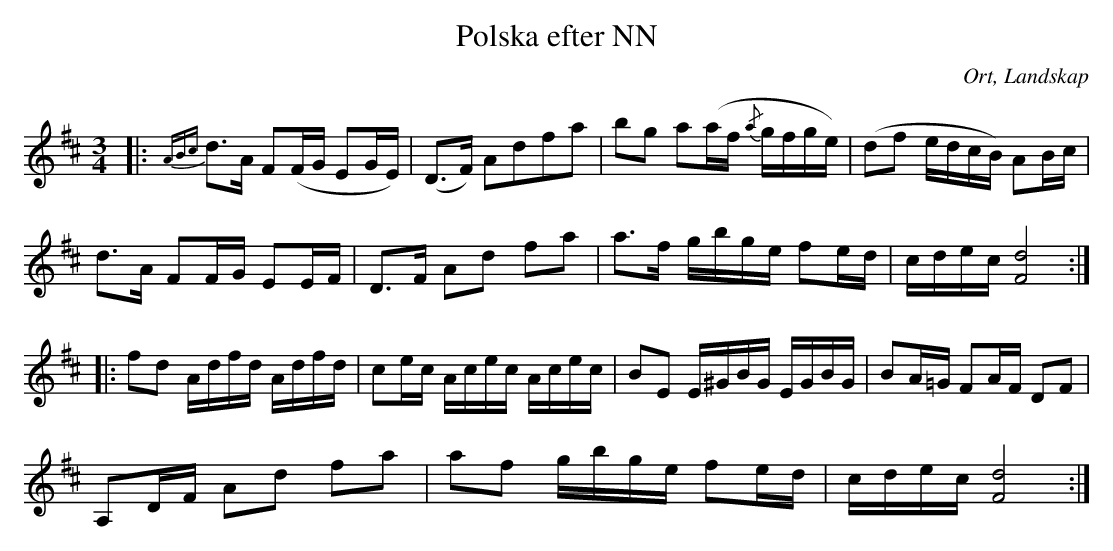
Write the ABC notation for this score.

X:1
T:Polska efter NN
O:Ort, Landskap
M:3/4
L:1/16
K:D
|:{ABc}d2>A2 F2(FG E2GE) |(D2>F2) A2d2f2a2|b2g2 a2(af {/a}gfge)|(d2f2 edcB) A2Bc|
d2>A2 F2FG E2EF|D2>F2 A2d2 f2a2|a2>f2 gbge f2ed|cdec [F8d8]:|
|:f2d2 Adfd Adfd|c2ec Acec Acec|B2E2 E^GBG EGBG|B2A=G F2AF D2F2|
A,2DF A2d2 f2a2|a2f2 gbge f2ed|cdec [F8d8]:|
